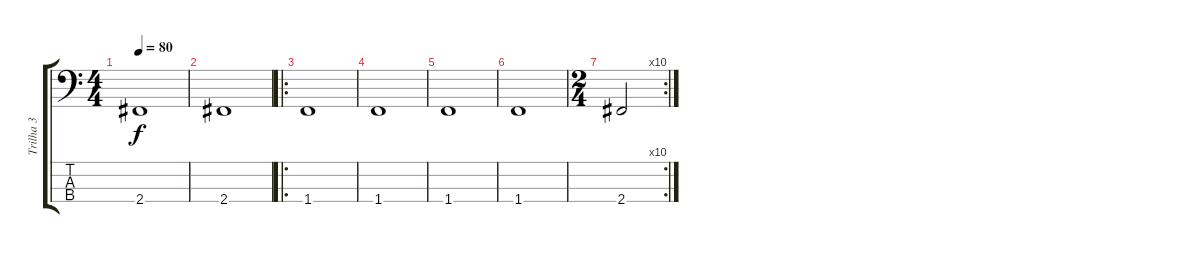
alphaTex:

\track ("Trilha 3" "Trilha 3") {instrument acousticbass}
\staff {score tabs}
\tuning (G2 D2 A1 E1) {hide}
\ts (4 4)
\tempo 80
\clef f4
\ks c
2.4.1{dy f} |
2.4.1 |
\ro
1.4.1 |
1.4.1 |
1.4.1 |
1.4.1 |
\rc 10
\ts (2 4)
2.4.2
